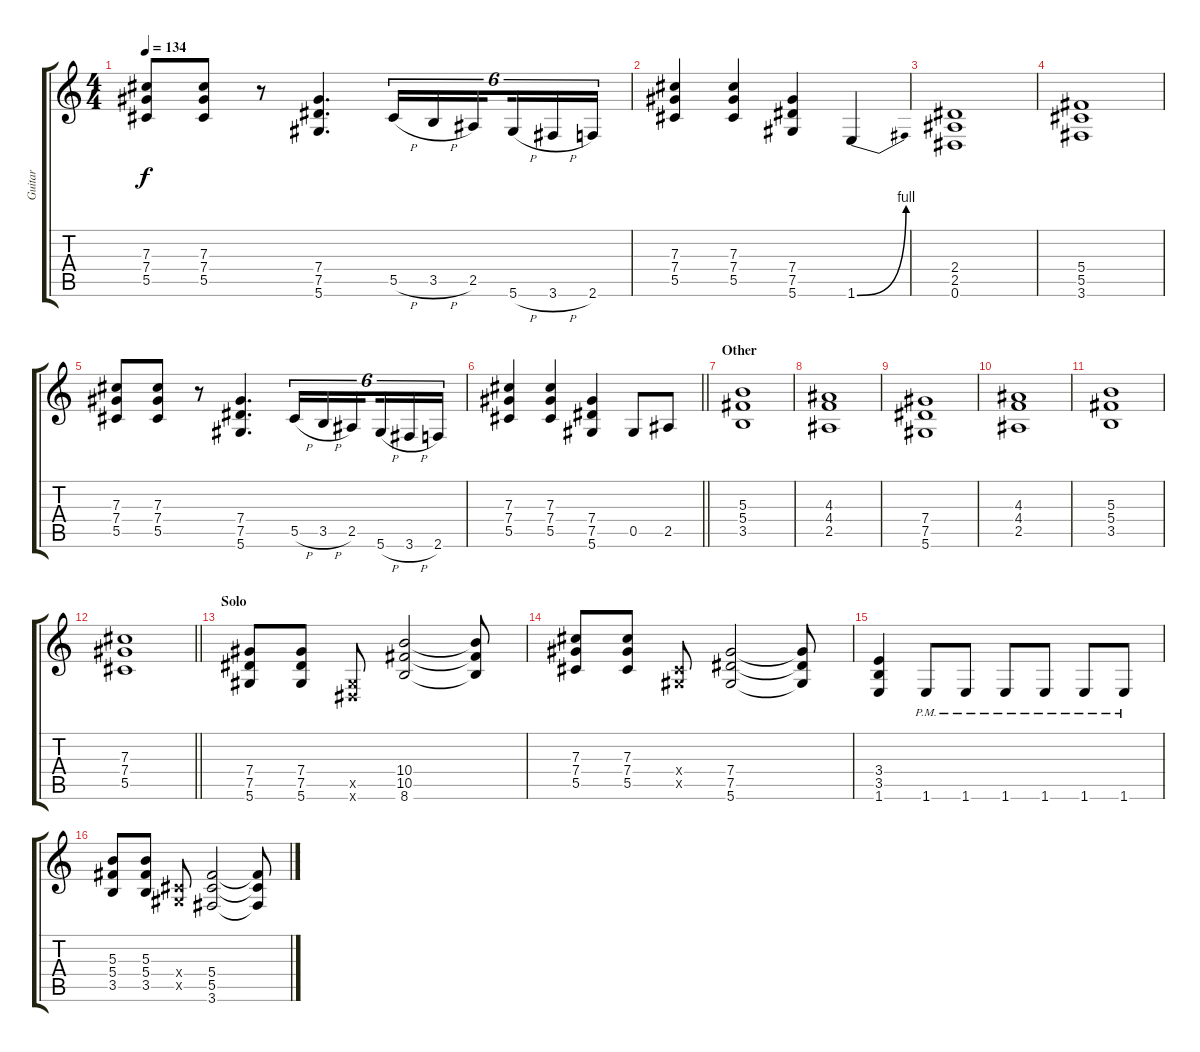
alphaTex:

\track ("Guitar" "Guitar") {instrument overdrivenguitar}
\staff {score tabs}
\tuning (Eb4 Bb3 Gb3 Db3 Ab2 Eb2) {hide}
\ts (4 4)
\tempo 134
\clef g2
\ks c
(7.3 7.4 5.5).8{dy f} (7.3 7.4 5.5).8 r.8 (7.4 7.5 5.6).4{d} 5.5{h}.16{tu (6 4)} 3.5{h}.16{tu (6 4)} 2.5.16{tu (6 4) beam splitsecondary} 5.6{h}.16{tu (6 4)} 3.6{h}.16{tu (6 4)} 2.6.16{tu (6 4)} |
(7.3 7.4 5.5).4 (7.3 7.4 5.5).4 (7.4 7.5 5.6).4 1.6{be (bend 0 0 60 4)}.4 |
(2.4 2.5 0.6).1 |
(5.4 5.5 3.6).1 |
(7.3 7.4 5.5).8 (7.3 7.4 5.5).8 r.8 (7.4 7.5 5.6).4{d} 5.5{h}.16{tu (6 4)} 3.5{h}.16{tu (6 4)} 2.5.16{tu (6 4) beam splitsecondary} 5.6{h}.16{tu (6 4)} 3.6{h}.16{tu (6 4)} 2.6.16{tu (6 4)} |
\barLineRight lightlight
(7.3 7.4 5.5).4 (7.3 7.4 5.5).4 (7.4 7.5 5.6).4 0.5.8 2.5.8 |
\section ("" "Other")
(5.3 5.4 3.5).1 |
(4.3 4.4 2.5).1 |
(7.4 7.5 5.6).1 |
(4.3 4.4 2.5).1 |
(5.3 5.4 3.5).1 |
\barLineRight lightlight
(7.3 7.4 5.5).1 |
\section ("" "Solo")
(7.4 7.5 5.6).8 (7.4 7.5 5.6).8 (0.5{x} 0.6{x}).8 (10.4 10.5 8.6).2 (10.4{t} 10.5{t} 8.6{t}).8 |
(7.3 7.4 5.5).8 (7.3 7.4 5.5).8 (0.4{x} 0.5{x}).8 (7.4 7.5 5.6).2 (7.4{t} 7.5{t} 5.6{t}).8 |
(3.4 3.5 1.6).4 1.6{pm}.8 1.6{pm}.8 1.6{pm}.8 1.6{pm}.8 1.6{pm}.8 1.6{pm}.8 |
(5.3 5.4 3.5).8 (5.3 5.4 3.5).8 (0.4{x} 0.5{x}).8 (5.4 5.5 3.6).2 (5.4{t} 5.5{t} 3.6{t}).8
